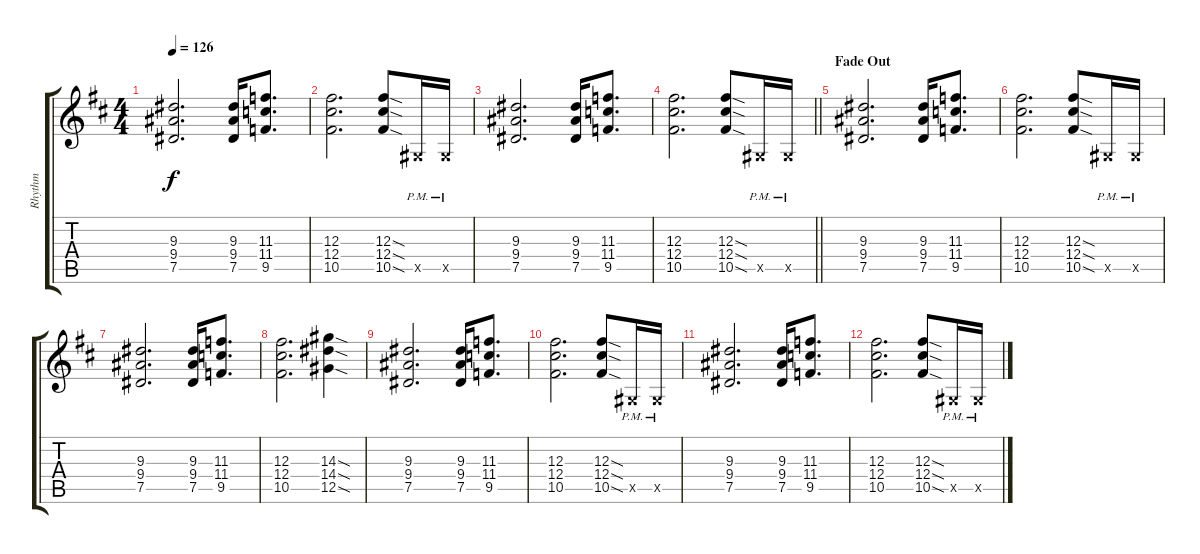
\track ("Rhythm" "Rhythm") {instrument distortionguitar}
\staff {score tabs}
\tuning (Eb4 Bb3 Gb3 Db3 Ab2 Eb2) {hide}
\ts (4 4)
\tempo 126
\clef g2
\ks d
(9.3 9.4 7.5).2{d dy f} (9.3 9.4 7.5).16 (11.3 11.4 9.5).8{d} |
(12.3 12.4 10.5).2{d} (12.3{sod} 12.4{sod} 10.5{sod}).8 0.5{pm x}.16 0.5{pm x}.16 |
(9.3 9.4 7.5).2{d} (9.3 9.4 7.5).16 (11.3 11.4 9.5).8{d} |
\barLineRight lightlight
(12.3 12.4 10.5).2{d} (12.3{sod} 12.4{sod} 10.5{sod}).8 0.5{pm x}.16 0.5{pm x}.16 |
\section ("" "Fade Out")
(9.3 9.4 7.5).2{d} (9.3 9.4 7.5).16 (11.3 11.4 9.5).8{d} |
(12.3 12.4 10.5).2{d} (12.3{sod} 12.4{sod} 10.5{sod}).8 0.5{pm x}.16 0.5{pm x}.16 |
(9.3 9.4 7.5).2{d} (9.3 9.4 7.5).16 (11.3 11.4 9.5).8{d} |
(12.3 12.4 10.5).2{d} (14.3{sod} 14.4{sod} 12.5{sod}).4 |
(9.3 9.4 7.5).2{d} (9.3 9.4 7.5).16 (11.3 11.4 9.5).8{d} |
(12.3 12.4 10.5).2{d} (12.3{sod} 12.4{sod} 10.5{sod}).8 0.5{pm x}.16 0.5{pm x}.16 |
(9.3 9.4 7.5).2{d} (9.3 9.4 7.5).16 (11.3 11.4 9.5).8{d} |
(12.3 12.4 10.5).2{d} (12.3{sod} 12.4{sod} 10.5{sod}).8 0.5{pm x}.16 0.5{pm x}.16
